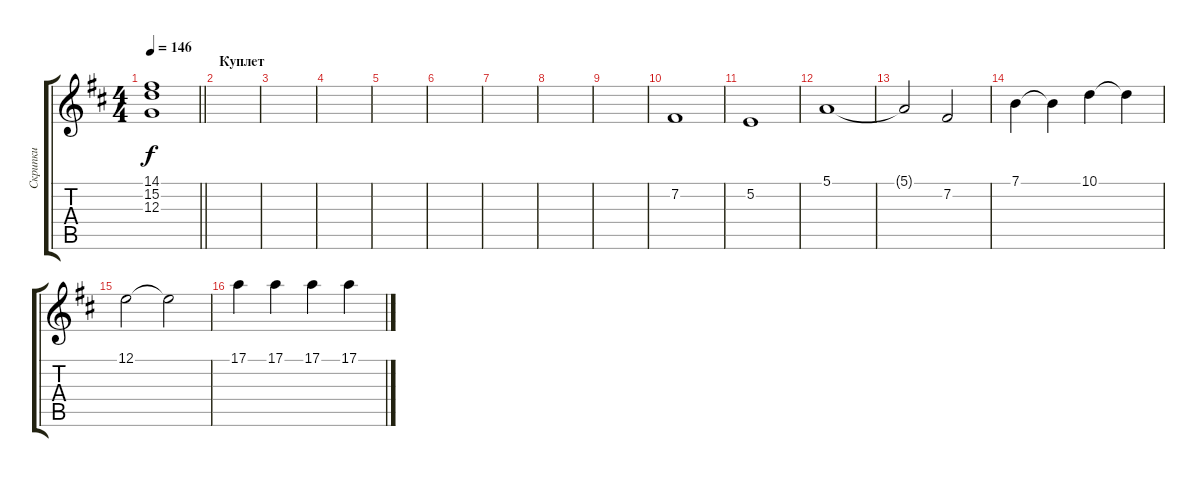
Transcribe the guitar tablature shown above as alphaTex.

\track ("Скрипки" "Скрипки") {instrument stringensemble2}
\staff {score tabs}
\tuning (E4 B3 G3 D3 A2 E2) {hide}
\ts (4 4)
\tempo 146
\clef g2
\barLineRight lightlight
\ks bminor
(14.1 15.2{t} 12.3{t}).1{dy f} |
\section ("" "Куплет")
|
|
|
|
|
|
|
|
7.2.1 |
5.2.1 |
5.1.1 |
5.1{t}.2 7.2.2 |
7.1.4 7.1{t}.4 10.1.4 10.1{t}.4 |
12.1.2 12.1{t}.2 |
17.1.4{instrument stringensemble1} 17.1.4 17.1.4 17.1.4
